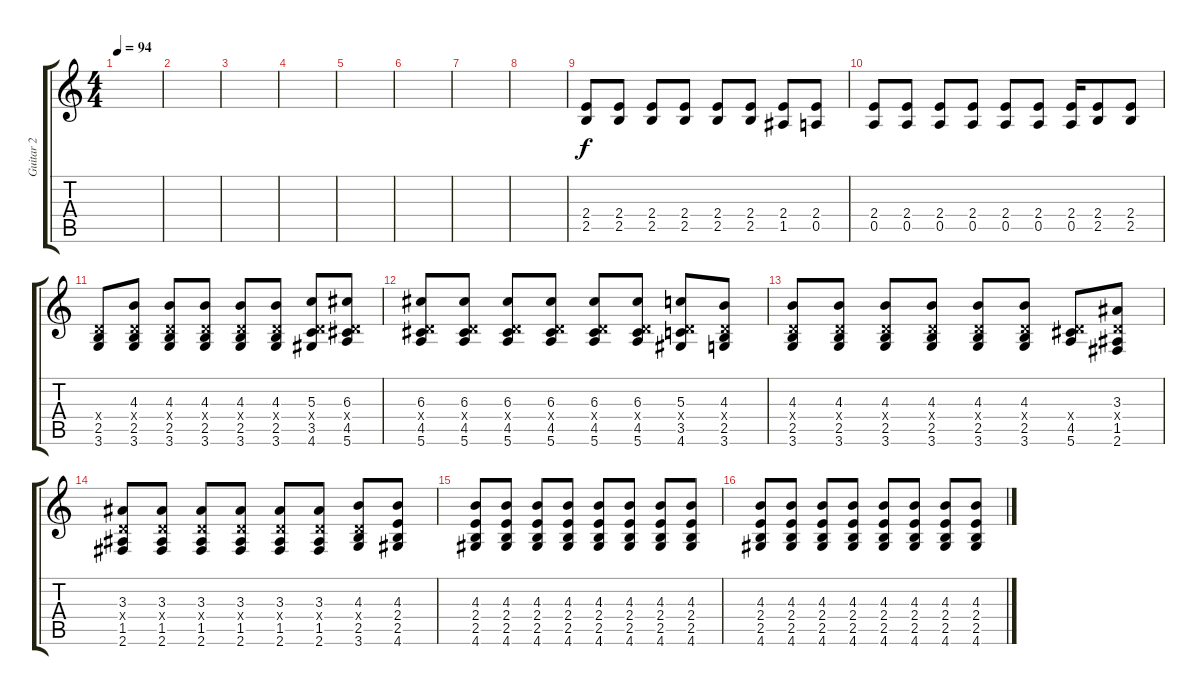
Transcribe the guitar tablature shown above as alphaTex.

\track ("Guitar 2" "Guitar 2") {instrument distortionguitar}
\staff {score tabs}
\tuning (E4 B3 G3 D3 A2 E2) {hide}
\ts (4 4)
\tempo 94
\clef g2
\ks c
|
|
|
|
|
|
|
|
(2.4 2.5).8 (2.4 2.5).8 (2.4 2.5).8 (2.4 2.5).8 (2.4 2.5).8 (2.4 2.5).8 (2.4 1.5).8 (2.4 0.5).8 |
(2.4 0.5).8 (2.4 0.5).8 (2.4 0.5).8 (2.4 0.5).8 (2.4 0.5).8 (2.4 0.5).8 (2.4 0.5).16 (2.4 2.5).8 (2.4 2.5).8 |
(0.4{x} 2.5 3.6).8 (4.3 0.4{x} 2.5 3.6).8 (4.3 0.4{x} 2.5 3.6).8 (4.3 0.4{x} 2.5 3.6).8 (4.3 0.4{x} 2.5 3.6).8 (4.3 0.4{x} 2.5 3.6).8 (5.3 0.4{x} 3.5 4.6).8 (6.3 0.4{x} 4.5 5.6).8 |
(6.3 0.4{x} 4.5 5.6).8 (6.3 0.4{x} 4.5 5.6).8 (6.3 0.4{x} 4.5 5.6).8 (6.3 0.4{x} 4.5 5.6).8 (6.3 0.4{x} 4.5 5.6).8 (6.3 0.4{x} 4.5 5.6).8 (5.3 0.4{x} 3.5 4.6).8 (4.3 0.4{x} 2.5 3.6).8 |
(4.3 0.4{x} 2.5 3.6).8 (4.3 0.4{x} 2.5 3.6).8 (4.3 0.4{x} 2.5 3.6).8 (4.3 0.4{x} 2.5 3.6).8 (4.3 0.4{x} 2.5 3.6).8 (4.3 0.4{x} 2.5 3.6).8 (0.4{x} 4.5 5.6).8 (3.3 0.4{x} 1.5 2.6).8 |
(3.3 0.4{x} 1.5 2.6).8 (3.3 0.4{x} 1.5 2.6).8 (3.3 0.4{x} 1.5 2.6).8 (3.3 0.4{x} 1.5 2.6).8 (3.3 0.4{x} 1.5 2.6).8 (3.3 0.4{x} 1.5 2.6).8 (4.3 0.4{x} 2.5 3.6).8 (4.3 2.4 2.5 4.6).8 |
(4.3 2.4 2.5 4.6).8 (4.3 2.4 2.5 4.6).8 (4.3 2.4 2.5 4.6).8 (4.3 2.4 2.5 4.6).8 (4.3 2.4 2.5 4.6).8 (4.3 2.4 2.5 4.6).8 (4.3 2.4 2.5 4.6).8 (4.3 2.4 2.5 4.6).8 |
(4.3 2.4 2.5 4.6).8 (4.3 2.4 2.5 4.6).8 (4.3 2.4 2.5 4.6).8 (4.3 2.4 2.5 4.6).8 (4.3 2.4 2.5 4.6).8 (4.3 2.4 2.5 4.6).8 (4.3 2.4 2.5 4.6).8 (4.3 2.4 2.5 4.6).8
